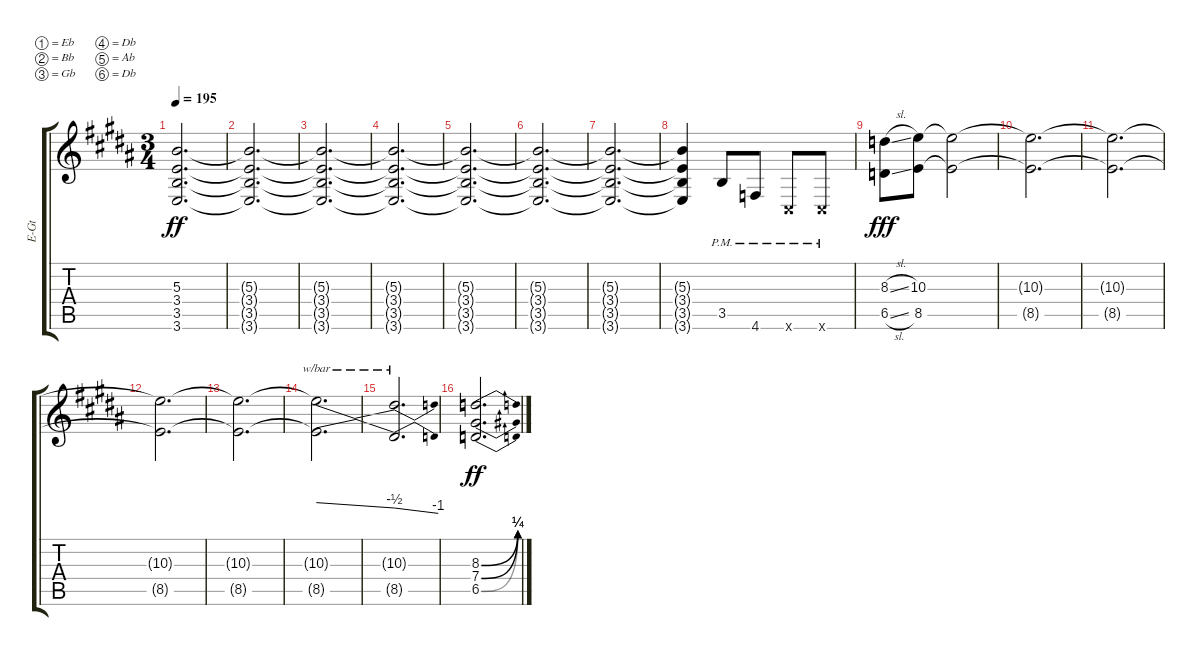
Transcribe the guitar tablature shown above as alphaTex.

\bracketExtendMode groupsimilarinstruments
\otherSystemsTrackNameOrientation horizontal
\track ("Electric Guitar 2" "E-Gt") {instrument distortionguitar}
\staff {score tabs}
\tuning (Eb4 Bb3 Gb3 Db3 Ab2 Db2)
\ts (3 4)
\tempo 195
\clef g2
\ks b
(3.6{acc forcenatural} 3.5{acc forcenatural} 3.4{acc forcenatural} 5.3{acc forcenatural}).2{d dy ff beam Up} |
(3.6{t acc forcenatural} 3.5{t acc forcenatural} 3.4{t acc forcenatural} 5.3{t acc forcenatural}).2{d beam Up} |
(3.6{t acc forcenatural} 3.5{t acc forcenatural} 3.4{t acc forcenatural} 5.3{t acc forcenatural}).2{d beam Up} |
(5.3{t acc forcenatural} 3.4{t acc forcenatural} 3.5{t acc forcenatural} 3.6{t acc forcenatural}).2{d beam Up} |
(5.3{t acc forcenatural} 3.4{t acc forcenatural} 3.5{t acc forcenatural} 3.6{t acc forcenatural}).2{d beam Up} |
(3.6{t acc forcenatural} 3.5{t acc forcenatural} 3.4{t acc forcenatural} 5.3{t acc forcenatural}).2{d beam Up} |
(5.3{t acc forcenatural} 3.4{t acc forcenatural} 3.5{t acc forcenatural} 3.6{t acc forcenatural}).2{d beam Up} |
(3.6{t acc forcenatural} 3.5{t acc forcenatural} 3.4{t acc forcenatural} 5.3{t acc forcenatural}).4{beam Up} 3.5{pm acc forcenatural}.8{beam Up} 4.6{pm acc b}.8{beam Up} 0.6{pm x acc forcenatural}.8{beam Up} 0.6{pm x acc forcenatural}.8{beam Up} |
(6.5{sl acc b} 8.3{sl acc b}).8{dy fff beam Down} (8.5{acc forcenatural} 10.3{acc forcenatural}).8{beam Down} (8.5{t acc forcenatural} 10.3{t acc forcenatural}).2{beam Down} |
(8.5{t acc forcenatural} 10.3{t acc forcenatural}).2{d beam Down} |
(8.5{t acc forcenatural} 10.3{t acc forcenatural}).2{d beam Down} |
(8.5{t acc forcenatural} 10.3{t acc forcenatural}).2{d beam Down} |
(8.5{t acc forcenatural} 10.3{t acc forcenatural}).2{d beam Down} |
(8.5{t acc forcenatural} 10.3{t acc forcenatural}).2{d tbe (dive default 0 0 59.4 -2) beam Down} |
(8.5{t acc forcenatural} 10.3{t acc forcenatural}).2{d tbe (dive default 0 -2 60 -4) beam Up} |
(6.5{be (bend 0 0 28.799999999999997 1) acc b} 7.4{be (bend 0 0 30 1) acc forcenatural} 8.3{be (bend 0 0 30 1) acc b}).2{d dy ff beam Up}
